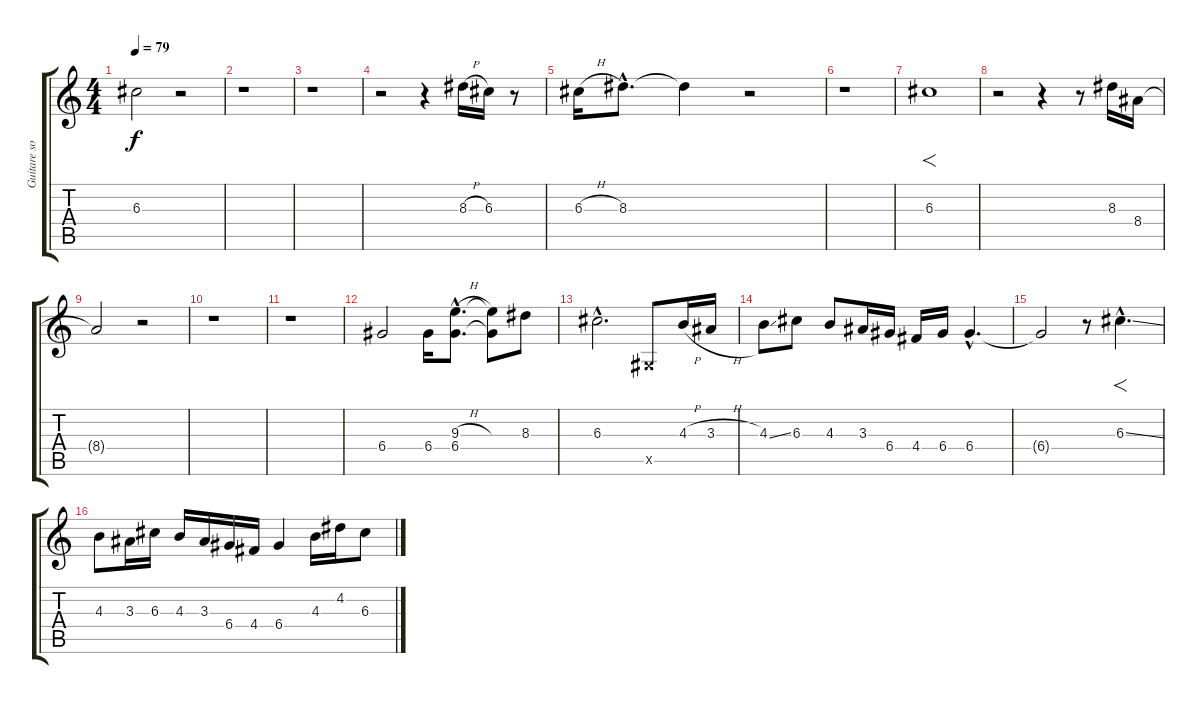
\track ("Guitare solo" "Guitare so") {instrument distortionguitar}
\staff {score tabs}
\tuning (E4 B3 G3 D3 A2 E2) {hide}
\ts (4 4)
\tempo 79
\clef g2
\ks c
6.3.2{dy f} r.2 |
r.1 |
r.1 |
r.2 r.4 8.3{h}.16 6.3.16 r.8 |
6.3{h}.16 8.3{hac}.8{d} 8.3{t}.4 r.2 |
r.1 |
6.3.1{f} |
r.2 r.4 r.8 8.3.16 8.4.16 |
8.4{t}.2 r.2 |
r.1 |
r.1 |
6.4.2 6.4.16 (9.3{h hac} 6.4{hac}).8{d} (9.3{t} 6.4{t}).8 8.3.8 |
6.3{hac}.2{d} -1.5{x}.8 4.3{h}.16 3.3{h}.16 |
4.3{ss}.8 6.3.8 4.3.8 3.3.16 6.4.16 4.4.16 6.4.16 6.4{hac}.4{d} |
6.4{t}.2 r.8 6.3{ss hac}.4{f d} |
4.3.8 3.3.16 6.3.16 4.3.16 3.3.16 6.4.16 4.4.16 6.4.4 4.3.16 4.2.16 6.3.8
